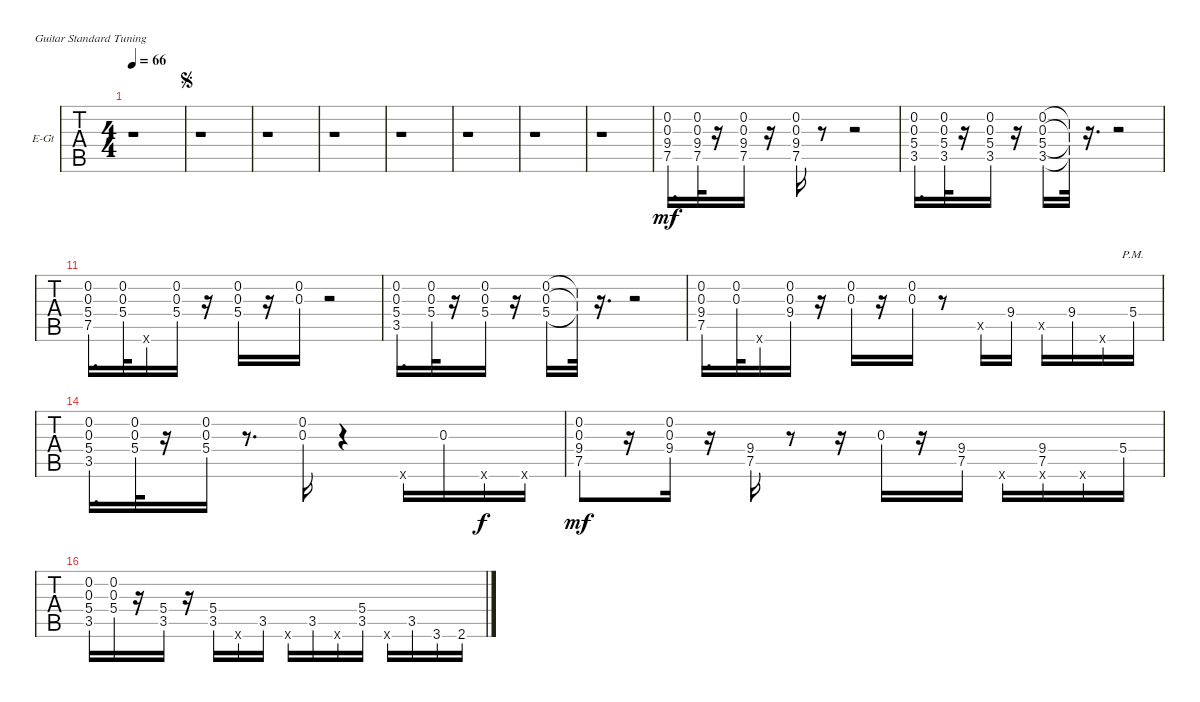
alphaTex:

\bracketExtendMode nobrackets
\firstSystemTrackNameOrientation horizontal
\otherSystemsTrackNameOrientation horizontal
\defaultBarNumberDisplay FirstOfSystem
\track ("Rhythm 2" "E-Gt") {instrument electricguitarclean}
\staff {tabs}
\tuning (E4 B3 G3 D3 A2 E2)
\ts (4 4)
\tempo 66
\clef g2
\ks c
r.1{dy mf instrument electricguitarclean} |
\jump segno
r.1 |
r.1 |
r.1 |
r.1 |
r.1 |
r.1 |
r.1 |
(0.2 0.3 9.4 7.5).16{d} (0.2 0.3 9.4 7.5).32 r.16 (0.2 0.3 9.4 7.5).16 r.16 (0.2 0.3 9.4 7.5).16 r.8 r.2 |
(0.2 0.3 5.4 3.5).16{d} (0.2 0.3 5.4 3.5).32 r.16 (0.2 0.3 5.4 3.5).16 r.16 (0.2 0.3 5.4 3.5).16 (0.2{t} 0.3{t} 5.4{t} 3.5{t}).32 r.16{d} r.2 |
(0.2 0.3 5.4 7.5).16{d} (0.2 0.3 5.4).32 0.6{x}.16 (0.2 0.3 5.4).16 r.16 (0.2 0.3 5.4).16 r.16 (0.2 0.3).16 r.2 |
(0.2 0.3 5.4 3.5).16{d} (0.2 0.3 5.4).32 r.16 (0.2 0.3 5.4).16 r.16 (0.2 0.3 5.4).16 (0.2{t} 0.3{t} 5.4{t}).32 r.16{d} r.2 |
(0.2 0.3 9.4 7.5).16{d} (0.2 0.3).32 0.6{x}.16 (0.2 0.3 9.4).16 r.16 (0.2 0.3).16 r.16 (0.2 0.3).16 r.8 7.5{x}.16 9.4.16 7.5{x}.16 9.4.16 0.6{x}.16 5.4{pm}.16 |
(0.2 0.3 5.4 3.5).16{d} (0.2 0.3 5.4).32 r.16 (0.3 5.4 0.2).16 r.8{d} (0.3 0.2).16 r.4 0.6{x}.16 0.3.16 0.6{x}.16{dy f} 0.6{x}.16 |
(0.2 0.3 9.4 7.5).8{dy mf} r.16 (0.2 0.3 9.4).16 r.16 (9.4 7.5).16 r.8 r.16 0.3.16 r.16 (9.4 7.5).16 0.6{x}.16 (9.4 7.5 0.6{x}).16 0.6{x}.16 5.4.16 |
(0.2 0.3 5.4 3.5).16 (0.2 0.3 5.4).16 r.16 (5.4 3.5).16 r.16 (5.4 3.5).16 0.6{x}.16 3.5.16 0.6{x}.16 3.5.16 0.6{x}.16 (5.4 3.5).16 0.6{x}.16 3.5.16 3.6.16 2.6.16
